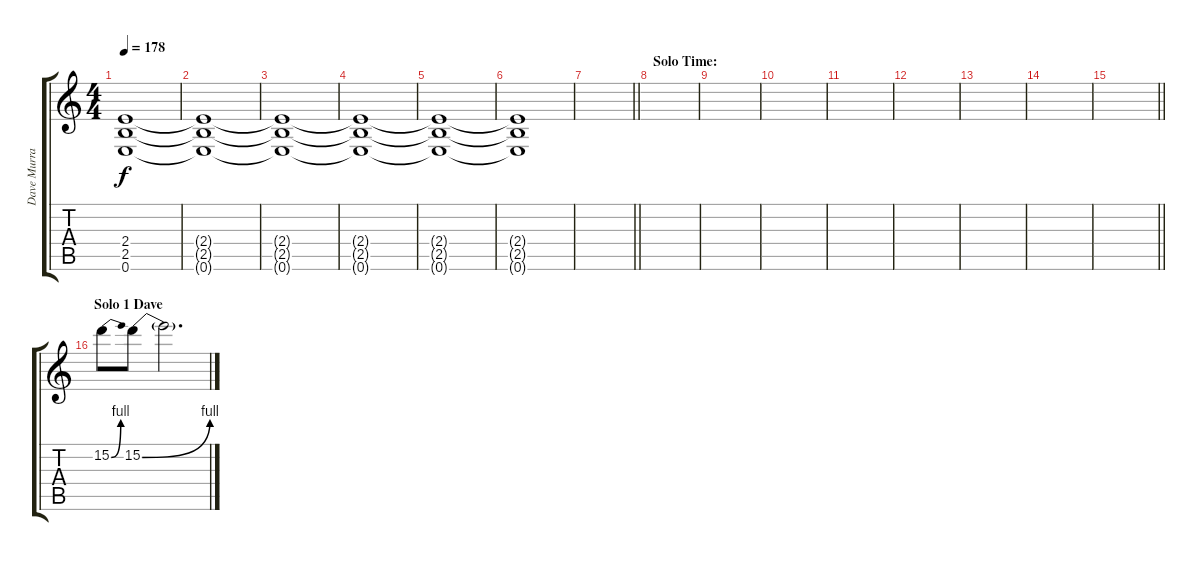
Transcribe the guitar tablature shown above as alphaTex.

\track ("Dave Murray" "Dave Murra") {instrument distortionguitar}
\staff {score tabs}
\tuning (E4 B3 G3 D3 A2 E2) {hide}
\ts (4 4)
\tempo 178
\clef g2
\ks c
(2.4{t} 2.5{t} 0.6{t}).1{dy f} |
(2.4{t} 2.5{t} 0.6{t}).1 |
(2.4{t} 2.5{t} 0.6{t}).1 |
(2.4{t} 2.5{t} 0.6{t}).1{volume 6} |
(2.4{t} 2.5{t} 0.6{t}).1 |
(2.4{t} 2.5{t} 0.6{t}).1 |
\barLineRight lightlight
|
\section ("" "Solo Time:")
|
|
|
|
|
|
|
\barLineRight lightlight
|
\section ("" "Solo 1 Dave")
15.2{be (bend 0 0 60 4)}.8{volume 16 instrument distortionguitar} 15.2{be (bend 0 0 60 4)}.8 15.2{t}.2{d}
